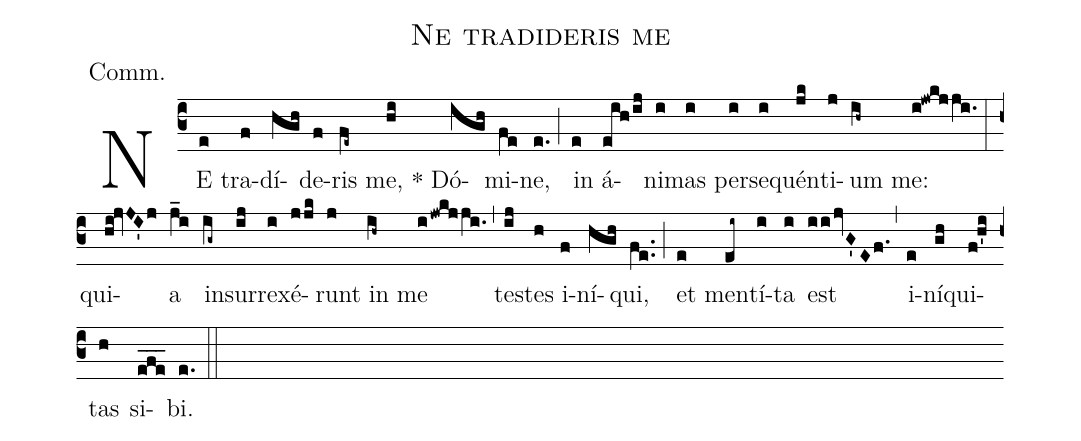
name:Ne tradideris me;
annotation:Comm.;
mode:7;
office-part:Communion;
%%
(c3) NE(e) tra(f)dí(hgh)de(f)ris(fe~) me,(hi) *( ) Dó(igh)mi(fe)ne,(e.) (;) in(e) á(eih/ij)ni(i)mas(i) per(i)se(i)quén(jk)ti(j)um(ih~) me:(i!jwkjji.) (:)
qui(hi!jvJI'j)a(j_i) in(ig~)sur(ij)re(i)xé(jjk)runt(j) in(ih~) me(ijwkjji.) (,) tes(ij)tes(h) i(f)ní(hgh)qui,(fe..) (;) et(e) men(ei~)tí(i)ta(i) est(ii/jvG'Ef.) (,) i(e)ní(gh)qui(f!h'i)tas(h) si(efe___)bi.(e.) (::)
